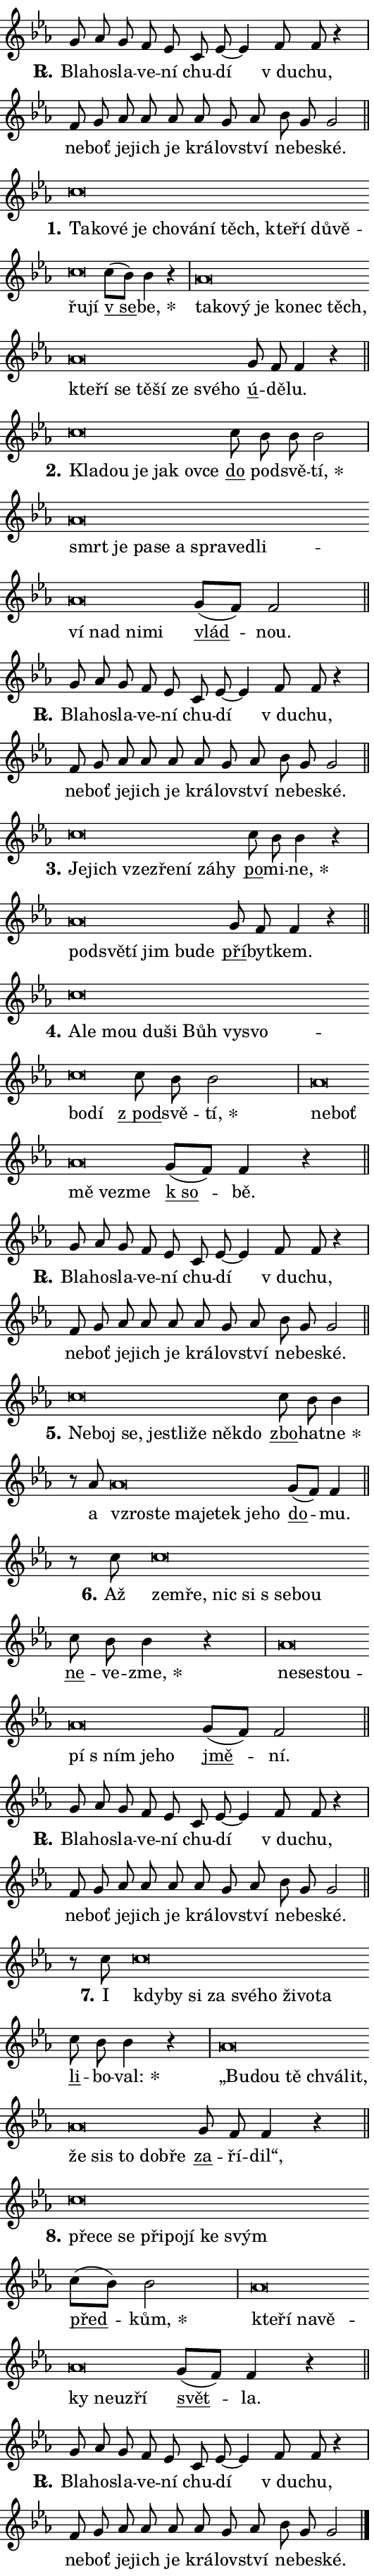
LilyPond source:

\version "2.24.0"
\header { tagline = "" }
\paper {
  indent = 0\cm
  top-margin = 0\cm
  right-margin = 0.13\cm % to fit lyric hyphens
  bottom-margin = 0\cm
  left-margin = 0\cm
  paper-width = 9\cm
  page-breaking = #ly:one-page-breaking
  system-system-spacing.basic-distance = #11
  score-system-spacing.basic-distance = #11
  ragged-last = ##f
}


%% Author: Thomas Morley
%% https://lists.gnu.org/archive/html/lilypond-user/2020-05/msg00002.html
#(define (line-position grob)
"Returns position of @var[grob} in current system:
   @code{'start}, if at first time-step
   @code{'end}, if at last time-step
   @code{'middle} otherwise
"
  (let* ((col (ly:item-get-column grob))
         (ln (ly:grob-object col 'left-neighbor))
         (rn (ly:grob-object col 'right-neighbor))
         (col-to-check-left (if (ly:grob? ln) ln col))
         (col-to-check-right (if (ly:grob? rn) rn col))
         (break-dir-left
           (and
             (ly:grob-property col-to-check-left 'non-musical #f)
             (ly:item-break-dir col-to-check-left)))
         (break-dir-right
           (and
             (ly:grob-property col-to-check-right 'non-musical #f)
             (ly:item-break-dir col-to-check-right))))
        (cond ((eqv? 1 break-dir-left) 'start)
              ((eqv? -1 break-dir-right) 'end)
              (else 'middle))))

#(define (tranparent-at-line-position vctor)
  (lambda (grob)
  "Relying on @code{line-position} select the relevant enry from @var{vctor}.
Used to determine transparency,"
    (case (line-position grob)
      ((end) (not (vector-ref vctor 0)))
      ((middle) (not (vector-ref vctor 1)))
      ((start) (not (vector-ref vctor 2))))))

noteHeadBreakVisibility =
#(define-music-function (break-visibility)(vector?)
"Makes @code{NoteHead}s transparent relying on @var{break-visibility}"
#{
  \override NoteHead.transparent =
    #(tranparent-at-line-position break-visibility)
#})

#(define delete-ledgers-for-transparent-note-heads
  (lambda (grob)
    "Reads whether a @code{NoteHead} is transparent.
If so this @code{NoteHead} is removed from @code{'note-heads} from
@var{grob}, which is supposed to be @code{LedgerLineSpanner}.
As a result ledgers are not printed for this @code{NoteHead}"
    (let* ((nhds-array (ly:grob-object grob 'note-heads))
           (nhds-list
             (if (ly:grob-array? nhds-array)
                 (ly:grob-array->list nhds-array)
                 '()))
           ;; Relies on the transparent-property being done before
           ;; Staff.LedgerLineSpanner.after-line-breaking is executed.
           ;; This is fragile ...
           (to-keep
             (remove
               (lambda (nhd)
                 (ly:grob-property nhd 'transparent #f))
               nhds-list)))
      ;; TODO find a better method to iterate over grob-arrays, similiar
      ;; to filter/remove etc for lists
      ;; For now rebuilt from scratch
      (set! (ly:grob-object grob 'note-heads)  '())
      (for-each
        (lambda (nhd)
          (ly:pointer-group-interface::add-grob grob 'note-heads nhd))
        to-keep))))

squashNotes = {
  \override NoteHead.X-extent = #'(-0.2 . 0.2)
  \override NoteHead.Y-extent = #'(-0.75 . 0)
  \override NoteHead.stencil =
    #(lambda (grob)
       (let ((pos (ly:grob-property grob 'staff-position)))
         (begin
           (if (< pos -7) (display "ERROR: Lower brevis then expected\n") (display ""))
           (if (<= pos -6) ly:text-interface::print ly:note-head::print))))
}
unSquashNotes = {
  \revert NoteHead.X-extent
  \revert NoteHead.Y-extent
  \revert NoteHead.stencil
}

hideNotes = \noteHeadBreakVisibility #begin-of-line-visible
unHideNotes = \noteHeadBreakVisibility #all-visible

% work-around for resetting accidentals
% https://lilypond.org/doc/v2.23/Documentation/notation/displaying-rhythms#unmetered-music
cadenzaMeasure = {
  \cadenzaOff
  \partial 1024 s1024
  \cadenzaOn
}

#(define-markup-command (accent layout props text) (markup?)
  "Underline accented syllable"
  (interpret-markup layout props
    #{\markup \override #'(offset . 4.3) \underline { #text }#}))

responsum = \markup \concat {
  "R" \hspace #-1.05 \path #0.1 #'((moveto 0 0.07) (lineto 0.9 0.8)) \hspace #0.05 "."
}

spaceSize = #0.6828661417322834 % exact space size for TeX Gyre Schola

\layout {
  \context {
    \Staff
    \remove "Time_signature_engraver"
    \override LedgerLineSpanner.after-line-breaking = #delete-ledgers-for-transparent-note-heads
  }
  \context {
    \Lyrics {
      \override LyricSpace.minimum-distance = \spaceSize
      \override LyricText.font-name = #"TeX Gyre Schola"
      \override LyricText.font-size = 1
      \override StanzaNumber.font-name = #"TeX Gyre Schola Bold"
      \override StanzaNumber.font-size = 1
    }
  }
  \context {
    \Score 
    \override NoteHead.text =
      #(lambda (grob) 
        (let ((pos (ly:grob-property grob 'staff-position)))
          #{\markup {
            \combine
              \halign #-0.55 \raise #(if (= pos -6) 0 0.5) \override #'(thickness . 2) \draw-line #'(3.2 . 0)
              \musicglyph "noteheads.sM1"
          }#}))
  }
}

% magnetic-lyrics.ily
%
%   written by
%     Jean Abou Samra <jean@abou-samra.fr>
%     Werner Lemberg <wl@gnu.org>
%
%   adapted by
%     Jiri Hon <jiri.hon@gmail.com>
%
% Version 2022-Apr-15

% https://www.mail-archive.com/lilypond-user@gnu.org/msg149350.html

#(define (Left_hyphen_pointer_engraver context)
   "Collect syllable-hyphen-syllable occurrences in lyrics and store
them in properties.  This engraver only looks to the left.  For
example, if the lyrics input is @code{foo -- bar}, it does the
following.

@itemize @bullet
@item
Set the @code{text} property of the @code{LyricHyphen} grob between
@q{foo} and @q{bar} to @code{foo}.

@item
Set the @code{left-hyphen} property of the @code{LyricText} grob with
text @q{foo} to the @code{LyricHyphen} grob between @q{foo} and
@q{bar}.
@end itemize

Use this auxiliary engraver in combination with the
@code{lyric-@/text::@/apply-@/magnetic-@/offset!} hook."
   (let ((hyphen #f)
         (text #f))
     (make-engraver
      (acknowledgers
       ((lyric-syllable-interface engraver grob source-engraver)
        (set! text grob)))
      (end-acknowledgers
       ((lyric-hyphen-interface engraver grob source-engraver)
        ;(when (not (grob::has-interface grob 'lyric-space-interface))
          (set! hyphen grob)));)
      ((stop-translation-timestep engraver)
       (when (and text hyphen)
         (ly:grob-set-object! text 'left-hyphen hyphen))
       (set! text #f)
       (set! hyphen #f)))))

#(define (lyric-text::apply-magnetic-offset! grob)
   "If the space between two syllables is less than the value in
property @code{LyricText@/.details@/.squash-threshold}, move the right
syllable to the left so that it gets concatenated with the left
syllable.

Use this function as a hook for
@code{LyricText@/.after-@/line-@/breaking} if the
@code{Left_@/hyphen_@/pointer_@/engraver} is active."
   (let ((hyphen (ly:grob-object grob 'left-hyphen #f)))
     (when hyphen
       (let ((left-text (ly:spanner-bound hyphen LEFT)))
         (when (grob::has-interface left-text 'lyric-syllable-interface)
           (let* ((common (ly:grob-common-refpoint grob left-text X))
                  (this-x-ext (ly:grob-extent grob common X))
                  (left-x-ext
                   (begin
                     ;; Trigger magnetism for left-text.
                     (ly:grob-property left-text 'after-line-breaking)
                     (ly:grob-extent left-text common X)))
                  ;; `delta` is the gap width between two syllables.
                  (delta (- (interval-start this-x-ext)
                            (interval-end left-x-ext)))
                  (details (ly:grob-property grob 'details))
                  (threshold (assoc-get 'squash-threshold details 0.2)))
             (when (< delta threshold)
               (let* (;; We have to manipulate the input text so that
                      ;; ligatures crossing syllable boundaries are not
                      ;; disabled.  For languages based on the Latin
                      ;; script this is essentially a beautification.
                      ;; However, for non-Western scripts it can be a
                      ;; necessity.
                      (lt (ly:grob-property left-text 'text))
                      (rt (ly:grob-property grob 'text))
                      (is-space (grob::has-interface hyphen 'lyric-space-interface))
                      (space (if is-space " " ""))
                      (extra-delta (if is-space spaceSize 0))
                      ;; Append new syllable.
                      (ltrt-space (if (and (string? lt) (string? rt))
                                (string-append lt space rt)
                                (make-concat-markup (list lt space rt))))
                      ;; Right-align `ltrt` to the right side.
                      (ltrt-space-markup (grob-interpret-markup
                               grob
                               (make-translate-markup
                                (cons (interval-length this-x-ext) 0)
                                (make-right-align-markup ltrt-space)))))
                 (begin
                   ;; Don't print `left-text`.
                   (ly:grob-set-property! left-text 'stencil #f)
                   ;; Set text and stencil (which holds all collected
                   ;; syllables so far) and shift it to the left.
                   (ly:grob-set-property! grob 'text ltrt-space)
                   (ly:grob-set-property! grob 'stencil ltrt-space-markup)
                   (ly:grob-translate-axis! grob (- (- delta extra-delta)) X))))))))))


#(define (lyric-hyphen::displace-bounds-first grob)
   ;; Make very sure this callback isn't triggered too early.
   (let ((left (ly:spanner-bound grob LEFT))
         (right (ly:spanner-bound grob RIGHT)))
     (ly:grob-property left 'after-line-breaking)
     (ly:grob-property right 'after-line-breaking)
     (ly:lyric-hyphen::print grob)))

squashThreshold = #0.4

\layout {
  \context {
    \Lyrics
    \consists #Left_hyphen_pointer_engraver
    \override LyricText.after-line-breaking =
      #lyric-text::apply-magnetic-offset!
    \override LyricHyphen.stencil = #lyric-hyphen::displace-bounds-first
    \override LyricText.details.squash-threshold = \squashThreshold
    \override LyricHyphen.minimum-distance = 0
    \override LyricHyphen.minimum-length = \squashThreshold
  }
}

squashText = \override LyricText.details.squash-threshold = 9999
unSquashText = \override LyricText.details.squash-threshold = \squashThreshold

leftText = \override LyricText.self-alignment-X = #LEFT
unLeftText = \revert LyricText.self-alignment-X

starOffset = #(lambda (grob) 
                (let ((x_offset (ly:self-alignment-interface::aligned-on-x-parent grob)))
                  (if (= x_offset 0) 0 (+ x_offset 1.2))))

star = #(define-music-function (syllable)(string?)
"Append star separator at the end of a syllable"
#{
  \once \override LyricText.X-offset = #starOffset
  \lyricmode { \markup {
    #syllable
    \override #'((font-name . "TeX Gyre Schola Bold")) \hspace #0.2 \lower #0.65 \larger "*"
  } }
#})

starAccent = #(define-music-function (syllable)(string?)
"Append star separator at the end of a syllable and make accent"
#{
  \once \override LyricText.X-offset = #starOffset
  \lyricmode { \markup {
    \accent #syllable
    \override #'((font-name . "TeX Gyre Schola Bold")) \hspace #0.2 \lower #0.65 \larger "*"
  } }
#})

breath = #(define-music-function (syllable)(string?)
"Append breathing indicator at the end of a syllable"
#{
  \lyricmode { \markup { #syllable "+" } }
#})

optionalBreath = #(define-music-function (syllable)(string?)
"Append optional breathing indicator at the end of a syllable"
#{
  \lyricmode { \markup { #syllable "(+)" } }
#})


\score {
    <<
        \new Voice = "melody" { \cadenzaOn \key es \major \relative { g'8 as g f es \bar "" c es~ es4 \bar "" f8 f r4 \cadenzaMeasure \bar "|" f8 g \bar "" as as as \bar "" as g as \bar "" bes g g2 \cadenzaMeasure \bar "||" \break } }
        \new Lyrics \lyricsto "melody" { \lyricmode { \set stanza = \responsum
Bla -- ho -- sla -- ve -- ní chu -- dí "v du" -- chu, ne -- boť je -- jich je krá -- lov -- ství ne -- be -- ské. } }
    >>
    \layout {}
}

\score {
    <<
        \new Voice = "melody" { \cadenzaOn \key es \major \relative { \squashNotes c''\breve*1/16 \hideNotes \breve*1/16 \bar "" \breve*1/16 \bar "" \breve*1/16 \bar "" \breve*1/16 \bar "" \breve*1/16 \bar "" \breve*1/16 \bar "" \breve*1/16 \bar "" \breve*1/16 \bar "" \breve*1/16 \bar "" \breve*1/16 \bar "" \breve*1/16 \bar "" \breve*1/16 \breve*1/16 \bar "" \unHideNotes \unSquashNotes \bar "" c8[( bes)] bes4 r \cadenzaMeasure \bar "|" \squashNotes as\breve*1/16 \hideNotes \breve*1/16 \bar "" \breve*1/16 \bar "" \breve*1/16 \bar "" \breve*1/16 \bar "" \breve*1/16 \bar "" \breve*1/16 \bar "" \breve*1/16 \bar "" \breve*1/16 \bar "" \breve*1/16 \bar "" \breve*1/16 \bar "" \breve*1/16 \bar "" \breve*1/16 \bar "" \breve*1/16 \breve*1/16 \bar "" \unHideNotes \unSquashNotes \bar "" g8 f f4 r \cadenzaMeasure \bar "||" \break } }
        \new Lyrics \lyricsto "melody" { \lyricmode { \set stanza = "1."
\leftText Ta -- \squashText ko -- vé je cho -- vá -- ní těch, kte -- ří dů -- vě -- řu -- jí \unLeftText \unSquashText \markup \accent "v se" -- \star be, \leftText ta -- \squashText ko -- vý je ko -- nec těch, kte -- ří se tě -- ší ze své -- ho \unLeftText \unSquashText \markup \accent ú -- dě -- lu. } }
    >>
    \layout {}
}

\score {
    <<
        \new Voice = "melody" { \cadenzaOn \key es \major \relative { \squashNotes c''\breve*1/16 \hideNotes \breve*1/16 \bar "" \breve*1/16 \bar "" \breve*1/16 \bar "" \breve*1/16 \breve*1/16 \bar "" \unHideNotes \unSquashNotes \bar "" c8 bes bes bes2 \cadenzaMeasure \bar "|" \squashNotes as\breve*1/16 \hideNotes \breve*1/16 \bar "" \breve*1/16 \bar "" \breve*1/16 \bar "" \breve*1/16 \bar "" \breve*1/16 \bar "" \breve*1/16 \bar "" \breve*1/16 \bar "" \breve*1/16 \bar "" \breve*1/16 \bar "" \breve*1/16 \breve*1/16 \bar "" \unHideNotes \unSquashNotes \bar "" g8[( f)] f2 \cadenzaMeasure \bar "||" \break } }
        \new Lyrics \lyricsto "melody" { \lyricmode { \set stanza = "2."
\leftText Kla -- \squashText dou je jak ov -- ce \unLeftText \unSquashText \markup \accent do pod -- svě -- \star tí, \leftText smrt \squashText je pa -- se a spra -- ve -- dli -- ví nad ni -- mi \unLeftText \unSquashText \markup \accent vlád -- nou. } }
    >>
    \layout {}
}

\score {
    <<
        \new Voice = "melody" { \cadenzaOn \key es \major \relative { g'8 as g f es \bar "" c es~ es4 \bar "" f8 f r4 \cadenzaMeasure \bar "|" f8 g \bar "" as as as \bar "" as g as \bar "" bes g g2 \cadenzaMeasure \bar "||" \break } }
        \new Lyrics \lyricsto "melody" { \lyricmode { \set stanza = \responsum
Bla -- ho -- sla -- ve -- ní chu -- dí "v du" -- chu, ne -- boť je -- jich je krá -- lov -- ství ne -- be -- ské. } }
    >>
    \layout {}
}

\score {
    <<
        \new Voice = "melody" { \cadenzaOn \key es \major \relative { \squashNotes c''\breve*1/16 \hideNotes \breve*1/16 \bar "" \breve*1/16 \bar "" \breve*1/16 \bar "" \breve*1/16 \bar "" \breve*1/16 \breve*1/16 \bar "" \unHideNotes \unSquashNotes \bar "" c8 bes bes4 r \cadenzaMeasure \bar "|" \squashNotes as\breve*1/16 \hideNotes \breve*1/16 \bar "" \breve*1/16 \bar "" \breve*1/16 \bar "" \breve*1/16 \breve*1/16 \bar "" \unHideNotes \unSquashNotes \bar "" g8 f f4 r \cadenzaMeasure \bar "||" \break } }
        \new Lyrics \lyricsto "melody" { \lyricmode { \set stanza = "3."
\leftText Je -- \squashText jich vze -- zře -- ní zá -- hy \unLeftText \unSquashText \markup \accent po -- mi -- \star ne, \leftText pod -- \squashText svě -- tí jim bu -- de \unLeftText \unSquashText \markup \accent pří -- byt -- kem. } }
    >>
    \layout {}
}

\score {
    <<
        \new Voice = "melody" { \cadenzaOn \key es \major \relative { \squashNotes c''\breve*1/16 \hideNotes \breve*1/16 \bar "" \breve*1/16 \bar "" \breve*1/16 \bar "" \breve*1/16 \bar "" \breve*1/16 \bar "" \breve*1/16 \bar "" \breve*1/16 \bar "" \breve*1/16 \breve*1/16 \bar "" \unHideNotes \unSquashNotes \bar "" c8 bes bes2 \cadenzaMeasure \bar "|" \squashNotes as\breve*1/16 \hideNotes \breve*1/16 \bar "" \breve*1/16 \bar "" \breve*1/16 \breve*1/16 \bar "" \unHideNotes \unSquashNotes \bar "" g8[( f)] f4 r \cadenzaMeasure \bar "||" \break } }
        \new Lyrics \lyricsto "melody" { \lyricmode { \set stanza = "4."
\leftText A -- \squashText le mou du -- ši Bůh vy -- svo -- bo -- dí \unLeftText \unSquashText \markup \accent "z pod" -- svě -- \star tí, \leftText ne -- \squashText boť mě ve -- zme \unLeftText \unSquashText \markup \accent "k so" -- bě. } }
    >>
    \layout {}
}

\score {
    <<
        \new Voice = "melody" { \cadenzaOn \key es \major \relative { g'8 as g f es \bar "" c es~ es4 \bar "" f8 f r4 \cadenzaMeasure \bar "|" f8 g \bar "" as as as \bar "" as g as \bar "" bes g g2 \cadenzaMeasure \bar "||" \break } }
        \new Lyrics \lyricsto "melody" { \lyricmode { \set stanza = \responsum
Bla -- ho -- sla -- ve -- ní chu -- dí "v du" -- chu, ne -- boť je -- jich je krá -- lov -- ství ne -- be -- ské. } }
    >>
    \layout {}
}

\score {
    <<
        \new Voice = "melody" { \cadenzaOn \key es \major \relative { \squashNotes c''\breve*1/16 \hideNotes \breve*1/16 \bar "" \breve*1/16 \bar "" \breve*1/16 \bar "" \breve*1/16 \bar "" \breve*1/16 \bar "" \breve*1/16 \breve*1/16 \bar "" \unHideNotes \unSquashNotes \bar "" c8 bes bes4 \cadenzaMeasure \bar "|" r8 as8 \squashNotes as\breve*1/16 \hideNotes \breve*1/16 \bar "" \breve*1/16 \bar "" \breve*1/16 \bar "" \breve*1/16 \bar "" \breve*1/16 \breve*1/16 \bar "" \unHideNotes \unSquashNotes \bar "" g8[( f)] f4 \cadenzaMeasure \bar "||" \break } }
        \new Lyrics \lyricsto "melody" { \lyricmode { \set stanza = "5."
\leftText Ne -- \squashText boj se, je -- stli -- že ně -- kdo \unLeftText \unSquashText \markup \accent zbo -- hat -- \star ne a \leftText vzro -- \squashText ste ma -- je -- tek je -- ho \unLeftText \unSquashText \markup \accent do -- mu. } }
    >>
    \layout {}
}

\score {
    <<
        \new Voice = "melody" { \cadenzaOn \key es \major \relative { r8 c''8 \squashNotes c\breve*1/16 \hideNotes \breve*1/16 \bar "" \breve*1/16 \bar "" \breve*1/16 \bar "" \breve*1/16 \breve*1/16 \bar "" \unHideNotes \unSquashNotes \bar "" c8 bes bes4 r \cadenzaMeasure \bar "|" \squashNotes as\breve*1/16 \hideNotes \breve*1/16 \bar "" \breve*1/16 \bar "" \breve*1/16 \bar "" \breve*1/16 \bar "" \breve*1/16 \breve*1/16 \bar "" \unHideNotes \unSquashNotes \bar "" g8[( f)] f2 \cadenzaMeasure \bar "||" \break } }
        \new Lyrics \lyricsto "melody" { \lyricmode { \set stanza = "6."
Až \leftText ze -- \squashText mře, nic si "s se" -- bou \unLeftText \unSquashText \markup \accent ne -- ve -- \star zme, \leftText ne -- \squashText se -- stou -- pí "s ním" je -- ho \unLeftText \unSquashText \markup \accent jmě -- ní. } }
    >>
    \layout {}
}

\score {
    <<
        \new Voice = "melody" { \cadenzaOn \key es \major \relative { g'8 as g f es \bar "" c es~ es4 \bar "" f8 f r4 \cadenzaMeasure \bar "|" f8 g \bar "" as as as \bar "" as g as \bar "" bes g g2 \cadenzaMeasure \bar "||" \break } }
        \new Lyrics \lyricsto "melody" { \lyricmode { \set stanza = \responsum
Bla -- ho -- sla -- ve -- ní chu -- dí "v du" -- chu, ne -- boť je -- jich je krá -- lov -- ství ne -- be -- ské. } }
    >>
    \layout {}
}

\score {
    <<
        \new Voice = "melody" { \cadenzaOn \key es \major \relative { r8 c''8 \squashNotes c\breve*1/16 \hideNotes \breve*1/16 \bar "" \breve*1/16 \bar "" \breve*1/16 \bar "" \breve*1/16 \bar "" \breve*1/16 \bar "" \breve*1/16 \bar "" \breve*1/16 \breve*1/16 \bar "" \unHideNotes \unSquashNotes \bar "" c8 bes bes4 r \cadenzaMeasure \bar "|" \squashNotes as\breve*1/16 \hideNotes \breve*1/16 \bar "" \breve*1/16 \bar "" \breve*1/16 \bar "" \breve*1/16 \bar "" \breve*1/16 \bar "" \breve*1/16 \bar "" \breve*1/16 \bar "" \breve*1/16 \breve*1/16 \bar "" \unHideNotes \unSquashNotes \bar "" g8 f f4 r \cadenzaMeasure \bar "||" \break } }
        \new Lyrics \lyricsto "melody" { \lyricmode { \set stanza = "7."
I \leftText kdy -- \squashText by si za své -- ho ži -- vo -- ta \unLeftText \unSquashText \markup \accent li -- bo -- \star val: \leftText „Bu -- \squashText dou tě chvá -- lit, že sis to dob -- ře \unLeftText \unSquashText \markup \accent za -- ří -- dil“, } }
    >>
    \layout {}
}

\score {
    <<
        \new Voice = "melody" { \cadenzaOn \key es \major \relative { \squashNotes c''\breve*1/16 \hideNotes \breve*1/16 \bar "" \breve*1/16 \bar "" \breve*1/16 \bar "" \breve*1/16 \bar "" \breve*1/16 \bar "" \breve*1/16 \breve*1/16 \bar "" \unHideNotes \unSquashNotes \bar "" c8[( bes)] bes2 \cadenzaMeasure \bar "|" \squashNotes as\breve*1/16 \hideNotes \breve*1/16 \bar "" \breve*1/16 \bar "" \breve*1/16 \bar "" \breve*1/16 \bar "" \breve*1/16 \bar "" \breve*1/16 \breve*1/16 \bar "" \unHideNotes \unSquashNotes \bar "" g8[( f)] f4 r \cadenzaMeasure \bar "||" \break } }
        \new Lyrics \lyricsto "melody" { \lyricmode { \set stanza = "8."
\leftText pře -- \squashText ce se při -- po -- jí ke svým \unLeftText \unSquashText \markup \accent před -- \star kům, \leftText kte -- \squashText ří na -- vě -- ky ne -- u -- zří \unLeftText \unSquashText \markup \accent svět -- la. } }
    >>
    \layout {}
}

\score {
    <<
        \new Voice = "melody" { \cadenzaOn \key es \major \relative { g'8 as g f es \bar "" c es~ es4 \bar "" f8 f r4 \cadenzaMeasure \bar "|" f8 g \bar "" as as as \bar "" as g as \bar "" bes g g2 \cadenzaMeasure \bar "||" \break } \bar "|." }
        \new Lyrics \lyricsto "melody" { \lyricmode { \set stanza = \responsum
Bla -- ho -- sla -- ve -- ní chu -- dí "v du" -- chu, ne -- boť je -- jich je krá -- lov -- ství ne -- be -- ské. } }
    >>
    \layout {}
}
